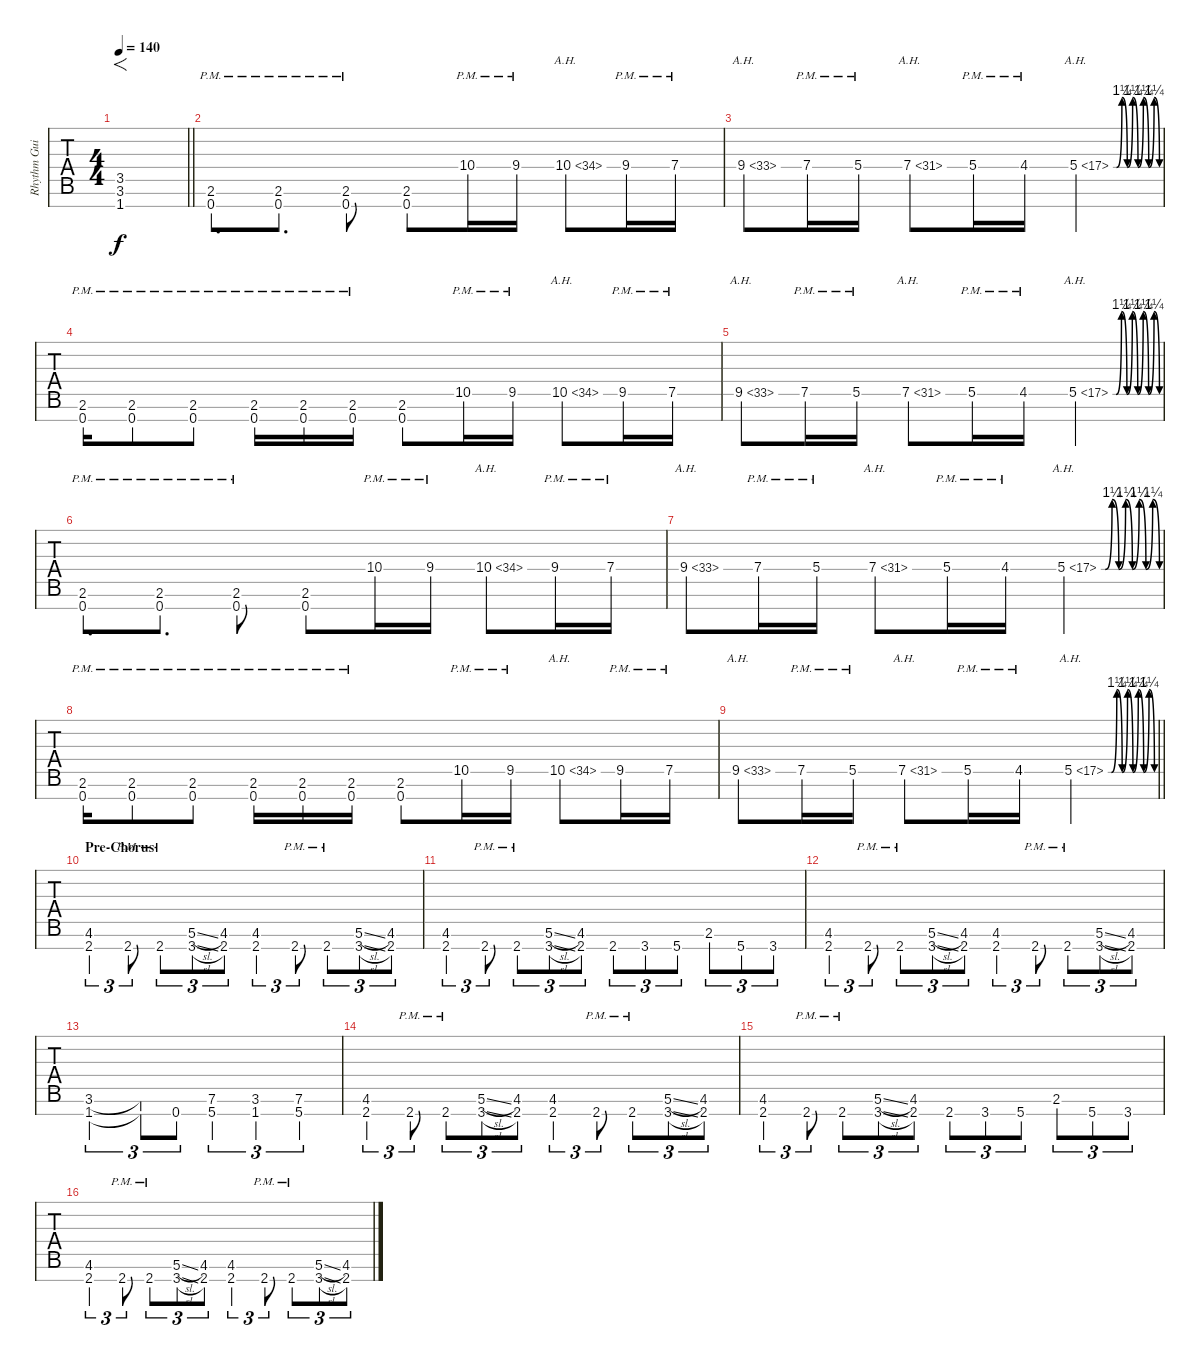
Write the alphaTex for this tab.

\track ("Rhythm Guitar" "Rhythm Gui") {instrument distortionguitar}
\staff {tabs}
\tuning (Eb4 Bb3 Gb3 Db3 Ab2 Eb2 Bb1) {hide}
\ts (4 4)
\tempo 140
\clef f4
\barLineRight lightlight
\ks c
(3.5 3.6 1.7).1{f dy f} |
\section ("" "")
(2.6{pm} 0.7{pm}).8{d} (2.6{pm} 0.7{pm}).8{d} (2.6{pm} 0.7{pm}).8 (2.6 0.7).8 10.4{pm}.16 9.4{pm}.16 10.4{ah 24}.8 9.4{pm}.16 7.4{pm}.16 |
9.4{ah 24}.8 7.4{pm}.16 5.4{pm}.16 7.4{ah 24}.8 5.4{pm}.16 4.4{pm}.16 5.4{be (custom 0 0 4 0 11 5 18 0 25 5 32 0 39 5 46 0 53 5 60 0) ah 12}.2 |
(2.6{pm} 0.7{pm}).16 (2.6{pm} 0.7{pm}).8 (2.6{pm} 0.7{pm}).8 (2.6{pm} 0.7{pm}).16 (2.6{pm} 0.7{pm}).16 (2.6{pm} 0.7{pm}).16 (2.6 0.7).8 10.5{pm}.16 9.5{pm}.16 10.5{ah 24}.8 9.5{pm}.16 7.5{pm}.16 |
9.5{ah 24}.8 7.5{pm}.16 5.5{pm}.16 7.5{ah 24}.8 5.5{pm}.16 4.5{pm}.16 5.5{be (custom 0 0 4 0 11 5 18 0 25 5 32 0 39 5 46 0 53 5 60 0) ah 12}.2 |
(2.6{pm} 0.7{pm}).8{d} (2.6{pm} 0.7{pm}).8{d} (2.6{pm} 0.7{pm}).8 (2.6 0.7).8 10.4{pm}.16 9.4{pm}.16 10.4{ah 24}.8 9.4{pm}.16 7.4{pm}.16 |
9.4{ah 24}.8 7.4{pm}.16 5.4{pm}.16 7.4{ah 24}.8 5.4{pm}.16 4.4{pm}.16 5.4{be (custom 0 0 4 0 11 5 18 0 25 5 32 0 39 5 46 0 53 5 60 0) ah 12}.2 |
(2.6{pm} 0.7{pm}).16 (2.6{pm} 0.7{pm}).8 (2.6{pm} 0.7{pm}).8 (2.6{pm} 0.7{pm}).16 (2.6{pm} 0.7{pm}).16 (2.6{pm} 0.7{pm}).16 (2.6 0.7).8 10.5{pm}.16 9.5{pm}.16 10.5{ah 24}.8 9.5{pm}.16 7.5{pm}.16 |
\barLineRight lightlight
9.5{ah 24}.8 7.5{pm}.16 5.5{pm}.16 7.5{ah 24}.8 5.5{pm}.16 4.5{pm}.16 5.5{be (custom 0 0 4 0 11 5 18 0 25 5 32 0 39 5 46 0 53 5 60 0) ah 12}.2 |
\section ("" "Pre-Chorus")
(4.6 2.7).4{tu (3 2)} 2.7{pm}.8{tu (3 2)} 2.7{pm}.8{tu (3 2)} (5.6{sl} 3.7{sl}).8{tu (3 2)} (4.6 2.7).8{tu (3 2)} (4.6 2.7).4{tu (3 2)} 2.7{pm}.8{tu (3 2)} 2.7{pm}.8{tu (3 2)} (5.6{sl} 3.7{sl}).8{tu (3 2)} (4.6 2.7).8{tu (3 2)} |
(4.6 2.7).4{tu (3 2)} 2.7{pm}.8{tu (3 2)} 2.7{pm}.8{tu (3 2)} (5.6{sl} 3.7{sl}).8{tu (3 2)} (4.6 2.7).8{tu (3 2)} 2.7.8{tu (3 2)} 3.7.8{tu (3 2)} 5.7.8{tu (3 2)} 2.6.8{tu (3 2)} 5.7.8{tu (3 2)} 3.7.8{tu (3 2)} |
(4.6 2.7).4{tu (3 2)} 2.7{pm}.8{tu (3 2)} 2.7{pm}.8{tu (3 2)} (5.6{sl} 3.7{sl}).8{tu (3 2)} (4.6 2.7).8{tu (3 2)} (4.6 2.7).4{tu (3 2)} 2.7{pm}.8{tu (3 2)} 2.7{pm}.8{tu (3 2)} (5.6{sl} 3.7{sl}).8{tu (3 2)} (4.6 2.7).8{tu (3 2)} |
(3.6 1.7).2{tu (3 2)} (3.6{t} 1.7{t}).8{tu (3 2)} 0.7.8{tu (3 2)} (7.6 5.7).4{tu (3 2)} (3.6 1.7).4{tu (3 2)} (7.6 5.7).4{tu (3 2)} |
(4.6 2.7).4{tu (3 2)} 2.7{pm}.8{tu (3 2)} 2.7{pm}.8{tu (3 2)} (5.6{sl} 3.7{sl}).8{tu (3 2)} (4.6 2.7).8{tu (3 2)} (4.6 2.7).4{tu (3 2)} 2.7{pm}.8{tu (3 2)} 2.7{pm}.8{tu (3 2)} (5.6{sl} 3.7{sl}).8{tu (3 2)} (4.6 2.7).8{tu (3 2)} |
(4.6 2.7).4{tu (3 2)} 2.7{pm}.8{tu (3 2)} 2.7{pm}.8{tu (3 2)} (5.6{sl} 3.7{sl}).8{tu (3 2)} (4.6 2.7).8{tu (3 2)} 2.7.8{tu (3 2)} 3.7.8{tu (3 2)} 5.7.8{tu (3 2)} 2.6.8{tu (3 2)} 5.7.8{tu (3 2)} 3.7.8{tu (3 2)} |
(4.6 2.7).4{tu (3 2)} 2.7{pm}.8{tu (3 2)} 2.7{pm}.8{tu (3 2)} (5.6{sl} 3.7{sl}).8{tu (3 2)} (4.6 2.7).8{tu (3 2)} (4.6 2.7).4{tu (3 2)} 2.7{pm}.8{tu (3 2)} 2.7{pm}.8{tu (3 2)} (5.6{sl} 3.7{sl}).8{tu (3 2)} (4.6 2.7).8{tu (3 2)}
